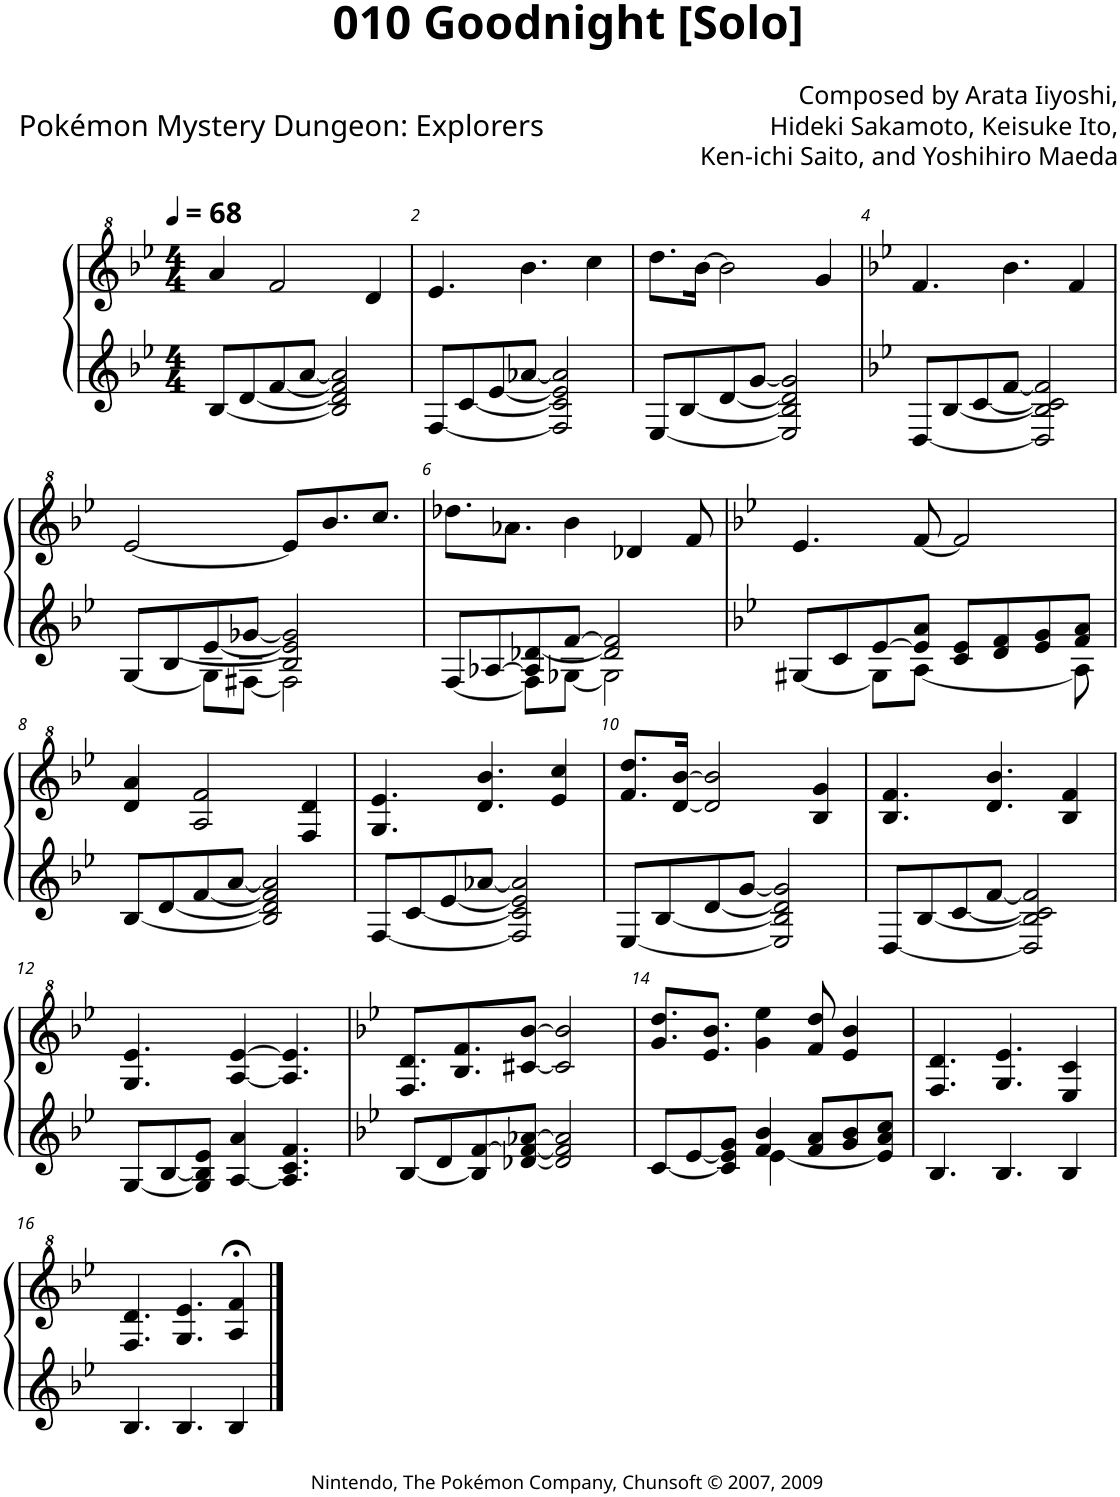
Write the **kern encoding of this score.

**kern	**kern
*part1	*part1
*staff2	*staff1
*I"Piano, Right	*
*I'Pno.	*
*clefG2	*clefG^2
*k[b-e-]	*k[b-e-]
*M4/4	*M4/4
*MM68	*MM68
=1	=1
[8B-/L	4aa/
[8d/	.
[8f/	2ff/
[8a/J	.
2B-/] 2d/] 2f/] 2a/]	.
.	4dd/
=2	=2
[8F/L	4.ee-/
[8c/	.
[8e-/	.
[8a-X/J	4.bb-\
2F/] 2c/] 2e-/] 2a-/]	.
.	4ccc\
=3	=3
[8E-/L	8.ddd\L
[8B-/	.
.	[16bb-\Jk
[8d/	2bb-\]
[8g/J	.
2E-/] 2B-/] 2d/] 2g/]	.
.	4gg/
=4	=4
*k[b-e-]	*k[b-e-]
[8D/L	4.ff/
[8B-/	.
[8c/	.
[8f/J	4.bb-\
2D/] 2B-/] 2c/] 2f/]	.
.	4ff/
!!LO:LB:g=z
=5	=5
*^	*
[8G/L	4ryy	[2ee-/
[<8B-/	.	.
[<8e-/	8G\L]	.
[<8g-X/J	[8F#X\J	.
2B-/] 2e-/] 2g-/]	2F#\]	8ee-/L]
.	.	8.bb-/
.	.	8.ccc/J
=6	=6	=6
[8F/L	4ryy	8.ddd-X\L
[8A-X/	.	.
.	.	8.aa-X\J
8A-/] [<8d-X/	8F\L]	.
[>8f/J	[8G-X\J	4bb-\
2d-/] 2f/]	2G-\]	.
.	.	4dd-X/
.	.	8ff/
=7	=7	=7
*k[b-e-]	*	*k[b-e-]
[8G#X/L	4ryy	4.ee-/
8c/	.	.
[8e-/	8G#\L]	.
8e-/] 8a/J	[8A\J	[8ff/
8c/ 8e-/L	4.ryy	2ff/]
8d/ 8f/	.	.
8e-/ 8g/	.	.
8f/ 8a/J	8A\]	.
*v	*v	*
!!LO:LB:g=z
=8	=8
[8B-/L	4dd/ 4aa/
[8d/	.
[8f/	2a/ 2ff/
[8a/J	.
2B-/] 2d/] 2f/] 2a/]	.
.	4f/ 4dd/
=9	=9
[8F/L	4.g/ 4.ee-/
[8c/	.
[8e-/	.
[8a-X/J	4.dd/ 4.bb-/
2F/] 2c/] 2e-/] 2a-/]	.
.	4ee-/ 4ccc/
=10	=10
[8E-/L	8.ff/ 8.ddd/L
[8B-/	.
.	[16dd/ [16bb-/Jk
[8d/	2dd/] 2bb-/]
[8g/J	.
2E-/] 2B-/] 2d/] 2g/]	.
.	4b-/ 4gg/
=11	=11
[8D/L	4.b-/ 4.ff/
[8B-/	.
[8c/	.
[8f/J	4.dd/ 4.bb-/
2D/] 2B-/] 2c/] 2f/]	.
.	4b-/ 4ff/
!!LO:LB:g=z
=12	=12
[8G/L	4.g/ 4.ee-/
[8B-/	.
8G/] 8B-/] 8e-/J	.
[4A/ 4a/	[4a/ [4ee-/
4.A/] 4.c/ 4.f/	4.a/] 4.ee-/]
=13	=13
*k[b-e-]	*k[b-e-]
[8B-/L	8.f/ 8.dd/L
8d/	.
.	8.b-/ 8.ff/
8B-/] [8f/	.
[8d-X/ 8f/_ [8a-X/J	[8cc#X/ [8bb-/J
2d-/] 2f/] 2a-/]	2cc#/] 2bb-/]
=14	=14
*^	*
[8c/L	4.ryy	8.gg/ 8.ddd/L
[8e-/	.	.
.	.	8.ee-/ 8.bb-/J
8c/] 8e-/] 8g/J	.	.
4f/ 4b-/	[4e-\	4gg\ 4eee-\
8f/ 8a/L	4.ryy	8ff/ 8ddd/
8g/ 8b-/	.	4ee-/ 4bb-/
8e-/] 8a/ 8cc/J	.	.
*v	*v	*
=15	=15
4.B-/	4.f/ 4.dd/
4.B-/	4.g/ 4.ee-/
4B-/	4e-/ 4cc/
!!LO:LB:g=z
=16	=16
4.B-/	4.f/ 4.dd/
4.B-/	4.g/ 4.ee-/
4B-/	4a/;< 4ff/;<
==	==
*-	*-
